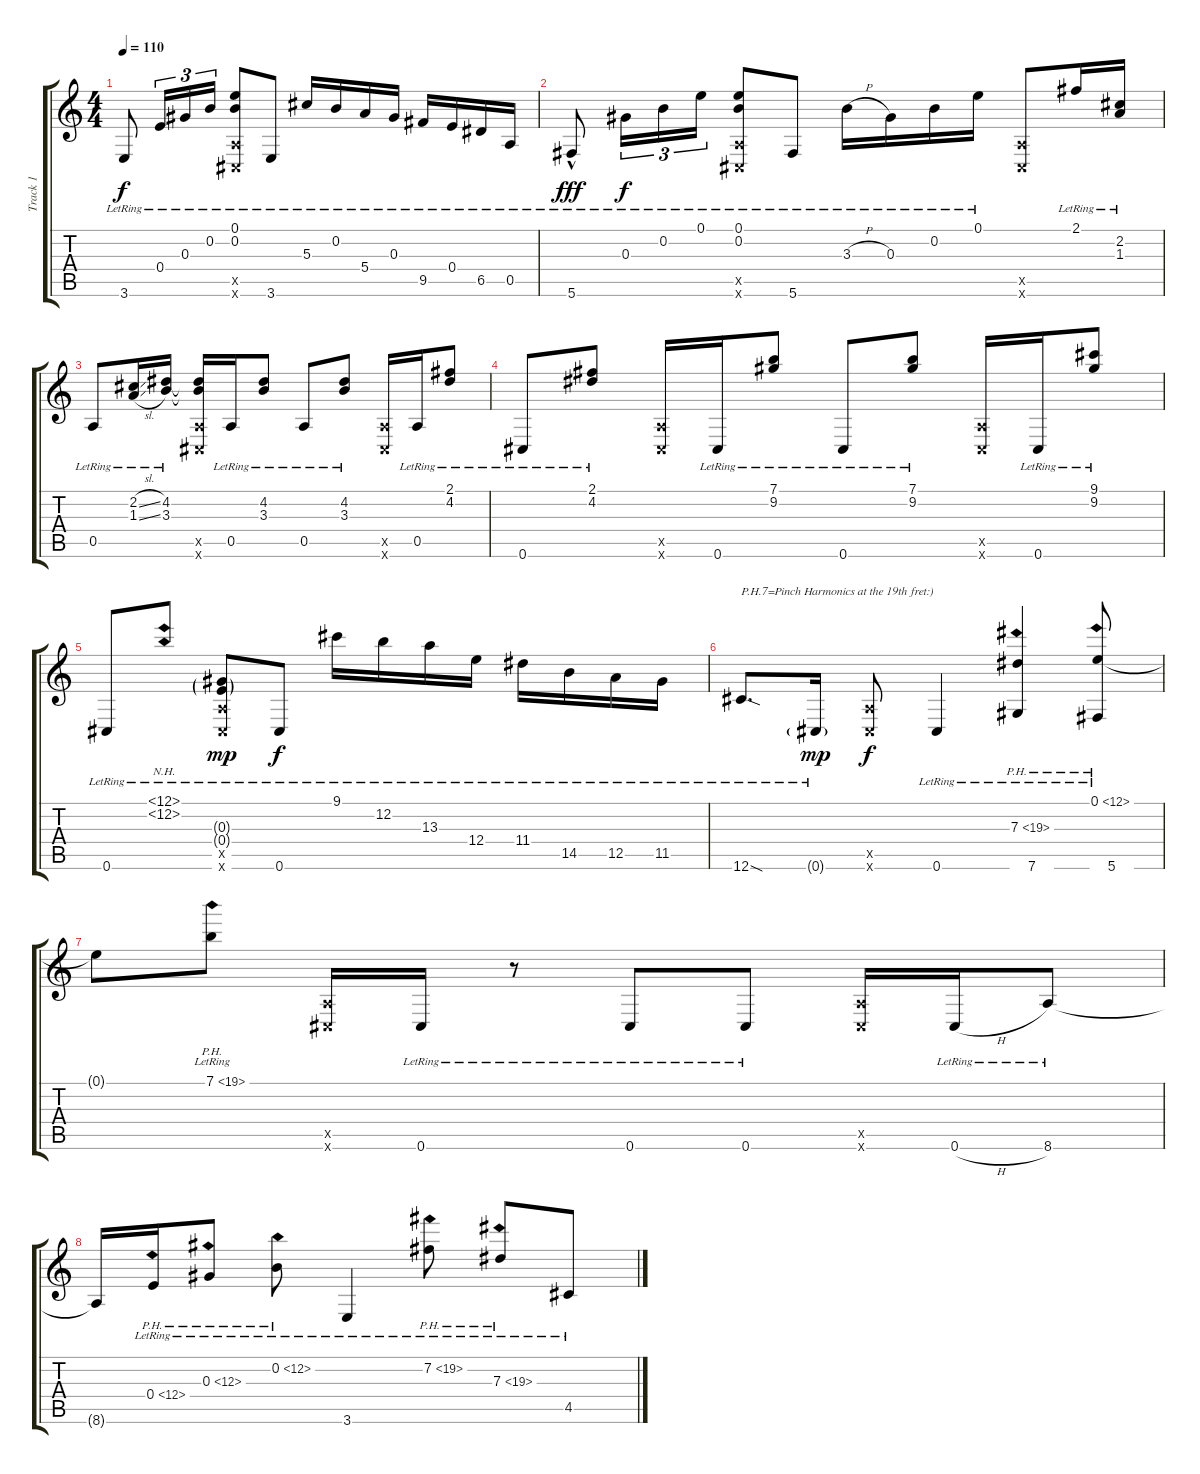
\track ("Track 1" "Track 1") {instrument acousticguitarsteel}
\staff {score tabs}
\tuning (E4 B3 Ab3 E3 A2 Db2) {hide}
\ts (4 4)
\tempo 110
\clef g2
\ks c
3.6{lr}.8{dy f} 0.4{lr}.16{tu (3 2)} 0.3{lr}.16{tu (3 2)} 0.2{lr}.16{tu (3 2)} (0.1{lr} 0.2{lr} 0.5{x} 0.6{x}).8 3.6{lr}.8 5.3{lr}.16 0.2{lr}.16 5.4{lr}.16 0.3{lr}.16 9.5{lr}.16 0.4{lr}.16 6.5{lr}.16 0.5{lr}.16 |
5.6{hac lr}.8{dy fff} 0.3{lr}.16{tu (3 2) dy f} 0.2{lr}.16{tu (3 2)} 0.1{lr}.16{tu (3 2)} (0.1{lr} 0.2{lr} 0.5{x} 0.6{x}).8 5.6{lr}.8 3.3{h lr}.16 0.3{lr}.16 0.2{lr}.16 0.1{lr}.16 (0.5{x} 0.6{x}).8 2.1{lr}.16 (2.2{lr} 1.3{lr}).16 |
0.5{lr}.8 (2.2{sl lr} 1.3{sl lr}).16 (4.2{lr} 3.3{lr}).16 (4.2{t} 3.3{t} 0.5{x} 0.6{x}).16 0.5{lr}.16 (4.2{lr} 3.3{lr}).8 0.5{lr}.8 (4.2{lr} 3.3{lr}).8 (0.5{x} 0.6{x}).16 0.5{lr}.16 (2.1{lr} 4.2{lr}).8 |
0.6{lr}.8 (2.1{lr} 4.2{lr}).8 (0.5{x} 0.6{x}).16 0.6{lr}.16 (7.1{lr} 9.2{lr}).8 0.6{lr}.8 (7.1{lr} 9.2{lr}).8 (0.5{x} 0.6{x}).16 0.6{lr}.16 (9.1{lr} 9.2{lr}).8 |
0.6{lr}.8 (12.1{nh lr} 12.2{nh lr}).8 (0.3{g lr} 0.4{g lr} 0.5{x} 0.6{x}).8{dy mp} 0.6{lr}.8{dy f} 9.1{lr}.16 12.2{lr}.16 13.3{lr}.16 12.4{lr}.16 11.4{lr}.16 14.5{lr}.16 12.5{lr}.16 11.5{lr}.16 |
12.6{sod lr}.8{d txt "P.H.7=Pinch Harmonics at the 19th fret:)"} 0.6{g lr}.16{dy mp} (0.5{x} 0.6{x}).8{dy f} 0.6{lr}.4 (7.3{ph 12 lr} 7.6{lr}).4 (0.1{ph 12 lr} 5.6{lr}).8 |
0.1{t}.8 7.1{ph 12 lr}.8 (0.5{x} 0.6{x}).16 0.6{lr}.16 r.8 0.6{lr}.8 0.6{lr}.8 (0.5{x} 0.6{x}).16 0.6{h lr}.16 8.6{lr}.8 |
8.6{t}.16 0.4{ph 12 lr}.16 0.3{ph 12 lr}.8 0.2{ph 12 lr}.8 3.6{lr}.4 7.2{ph 12 lr}.8 7.3{ph 12 lr}.8 4.5{lr}.8
